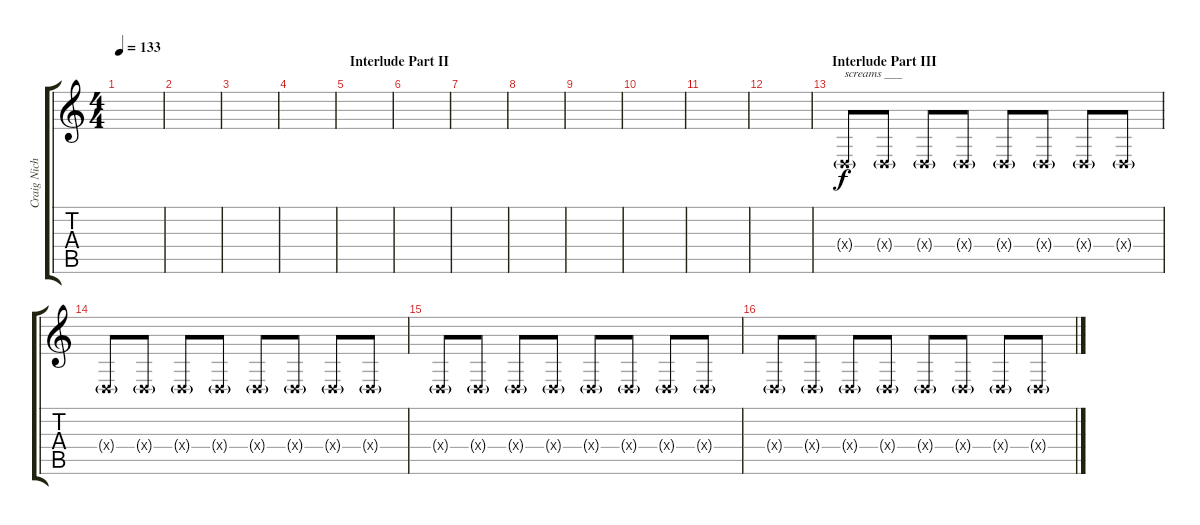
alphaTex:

\track ("Craig Nicholls - Main Voice" "Craig Nich") {instrument bassoon}
\staff {score tabs}
\tuning (E4 B3 G3 D3 A2 E2) {hide}
\ts (4 4)
\tempo 133
\clef g2
\ks c
|
|
|
|
\section ("" "Interlude Part II")
|
|
|
|
|
|
|
|
\section ("" "Interlude Part III")
0.4{g x}.8{txt "screams ___"} 0.4{g x}.8 0.4{g x}.8 0.4{g x}.8 0.4{g x}.8 0.4{g x}.8 0.4{g x}.8 0.4{g x}.8 |
0.4{g x}.8 0.4{g x}.8 0.4{g x}.8 0.4{g x}.8 0.4{g x}.8 0.4{g x}.8 0.4{g x}.8 0.4{g x}.8 |
0.4{g x}.8 0.4{g x}.8 0.4{g x}.8 0.4{g x}.8 0.4{g x}.8 0.4{g x}.8 0.4{g x}.8 0.4{g x}.8 |
0.4{g x}.8 0.4{g x}.8 0.4{g x}.8 0.4{g x}.8 0.4{g x}.8 0.4{g x}.8 0.4{g x}.8 0.4{g x}.8
